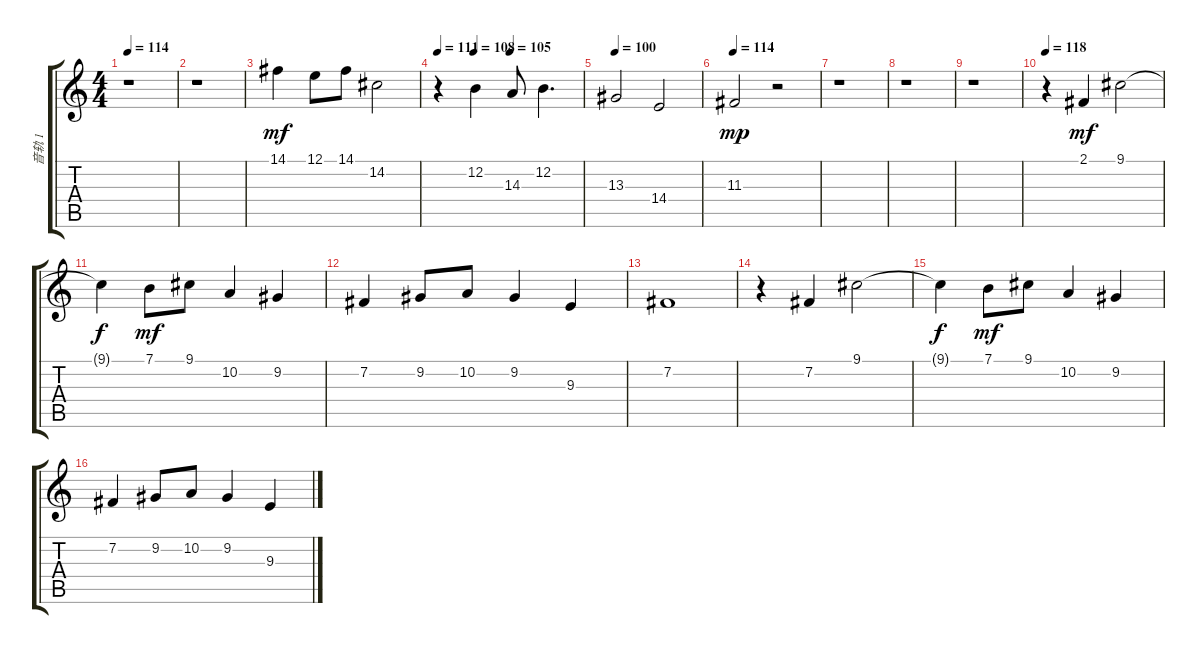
\track ("音轨 1" "音轨 1") {instrument fx5brightness}
\staff {score tabs}
\tuning (E4 B3 G3 D3 A2 E2) {hide}
\ts (4 4)
\tempo 114
\clef g2
\ks c
r.1{dy mf instrument fx5brightness} |
r.1 |
14.1.4 12.1.8 14.1.8 14.2.2 |
\tempo 111
\tempo (108 0.25)
\tempo (105 0.5)
r.4 12.2.4 14.3.8 12.2.4{d} |
\tempo 100
13.3.2 14.4.2 |
\tempo 114
11.3.2{dy mp} r.2 |
r.1 |
r.1 |
r.1 |
\tempo 118
r.4 2.1.4{dy mf} 9.1.2 |
9.1{t}.4{dy f} 7.1.8{dy mf} 9.1.8 10.2.4 9.2.4 |
7.2.4 9.2.8 10.2.8 9.2.4 9.3.4 |
7.2.1 |
r.4 7.2.4 9.1.2 |
9.1{t}.4{dy f} 7.1.8{dy mf} 9.1.8 10.2.4 9.2.4 |
7.2.4 9.2.8 10.2.8 9.2.4 9.3.4
